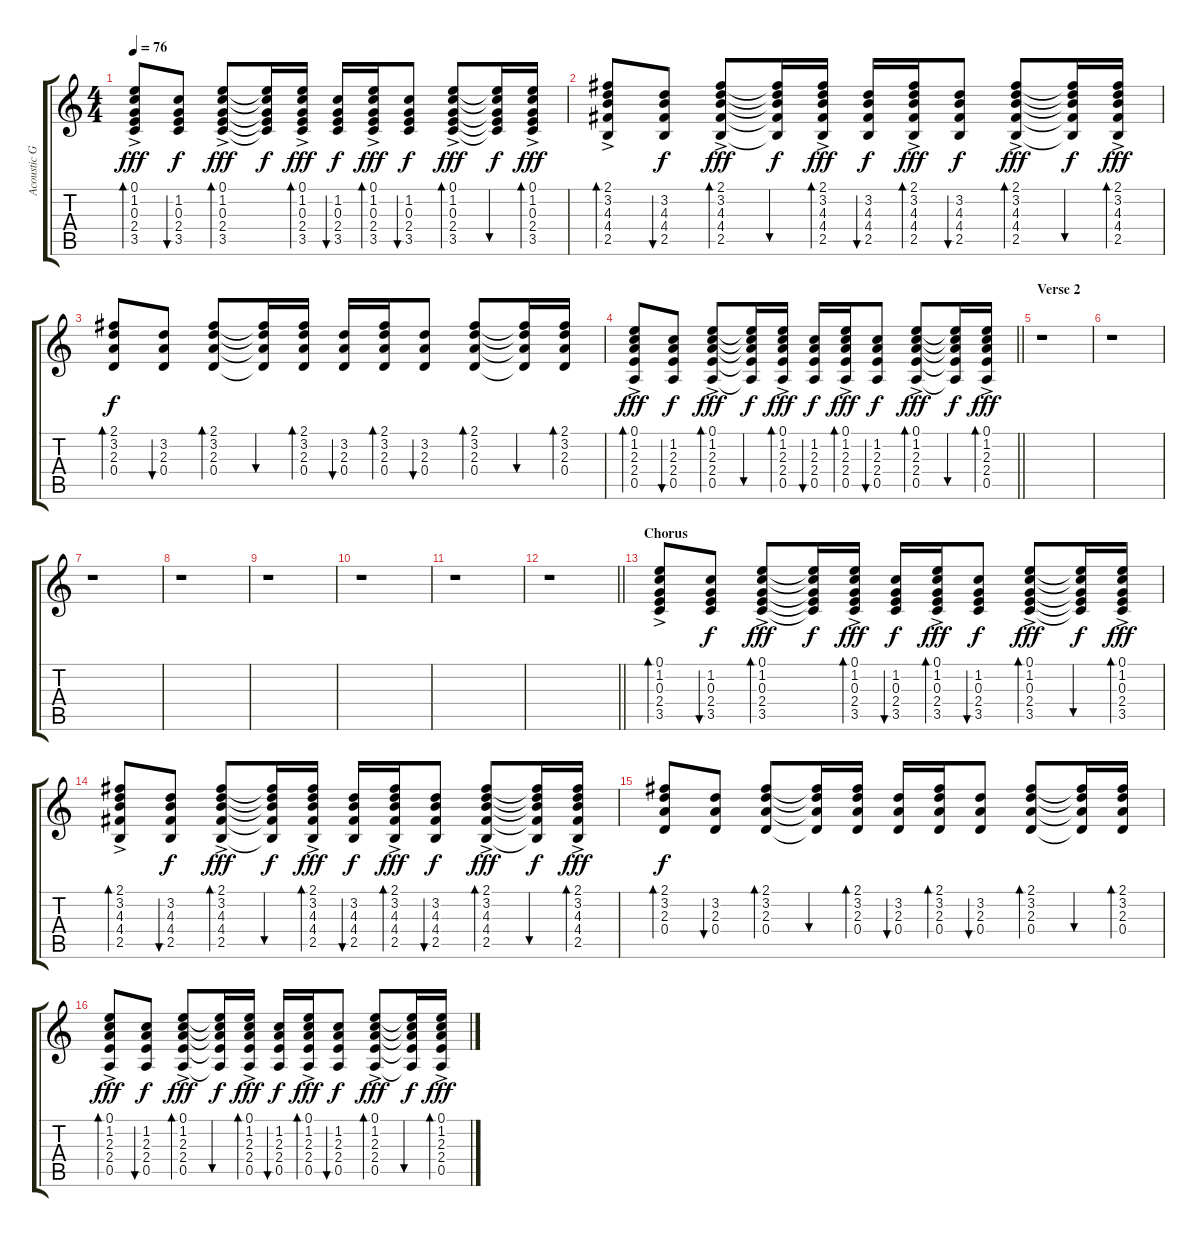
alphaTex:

\track ("Acoustic Gtr" "Acoustic G") {instrument acousticguitarsteel}
\staff {score tabs}
\tuning (E4 B3 G3 D3 A2 E2) {hide}
\ts (4 4)
\tempo 76
\clef g2
\ks c
(0.1 1.2 0.3 2.4 3.5{ac}).8{bd 30 dy fff} (1.2 0.3 2.4 3.5).8{bu 30 dy f} (0.1 1.2 0.3 2.4 3.5{ac}).8{bd 30 dy fff} (0.1{t} 1.2{t} 0.3{t} 2.4{t} 3.5{t}).16{dy f} (0.1 1.2 0.3 2.4 3.5{ac}).16{bd 30 dy fff} (1.2 0.3 2.4 3.5).16{bu 30 dy f} (0.1 1.2 0.3 2.4 3.5{ac}).16{bd 30 dy fff} (1.2 0.3 2.4 3.5).8{bu 30 dy f} (0.1 1.2 0.3 2.4 3.5{ac}).8{bd 30 dy fff} (0.1{t} 1.2{t} 0.3{t} 2.4{t} 3.5{t}).16{bu 30 dy f} (0.1 1.2 0.3 2.4 3.5{ac}).16{bd 30 dy fff} |
(2.1 3.2 4.3 4.4 2.5{ac}).8{bd 30} (3.2 4.3 4.4 2.5).8{bu 30 dy f} (2.1 3.2 4.3 4.4 2.5{ac}).8{bd 30 dy fff} (2.1{t} 3.2{t} 4.3{t} 4.4{t} 2.5{t}).16{bu 30 dy f} (2.1 3.2 4.3 4.4 2.5{ac}).16{bd 30 dy fff} (3.2 4.3 4.4 2.5).16{bu 30 dy f} (2.1 3.2 4.3 4.4 2.5{ac}).16{bd 30 dy fff} (3.2 4.3 4.4 2.5).8{bu 30 dy f} (2.1 3.2 4.3 4.4 2.5{ac}).8{bd 30 dy fff} (2.1{t} 3.2{t} 4.3{t} 4.4{t} 2.5{t}).16{bu 30 dy f} (2.1 3.2 4.3 4.4 2.5{ac}).16{bd 30 dy fff} |
(2.1 3.2 2.3 0.4).8{bd 30 dy f} (3.2 2.3 0.4).8{bu 30} (2.1 3.2 2.3 0.4).8{bd 30} (2.1{t} 3.2{t} 2.3{t} 0.4{t}).16{bu 30} (2.1 3.2 2.3 0.4).16{bd 30} (3.2 2.3 0.4).16{bu 30} (2.1 3.2 2.3 0.4).16{bd 30} (3.2 2.3 0.4).8{bu 30} (2.1 3.2 2.3 0.4).8{bd 30} (2.1{t} 3.2{t} 2.3{t} 0.4{t}).16{bu 30} (2.1 3.2 2.3 0.4).16{bd 30} |
\barLineRight lightlight
(0.1 1.2 2.3 2.4 0.5{ac}).8{bd 30 dy fff} (1.2 2.3 2.4 0.5).8{bu 30 dy f} (0.1 1.2 2.3 2.4 0.5{ac}).8{bd 30 dy fff} (0.1{t} 1.2{t} 2.3{t} 2.4{t} 0.5{t}).16{bu 30 dy f} (0.1 1.2 2.3 2.4 0.5{ac}).16{bd 30 dy fff} (1.2 2.3 2.4 0.5).16{bu 30 dy f} (0.1 1.2 2.3 2.4 0.5{ac}).16{bd 30 dy fff} (1.2 2.3 2.4 0.5).8{bu 30 dy f} (0.1 1.2 2.3 2.4 0.5{ac}).8{bd 30 dy fff} (0.1{t} 1.2{t} 2.3{t} 2.4{t} 0.5{t}).16{bu 30 dy f} (0.1 1.2 2.3 2.4 0.5{ac}).16{bd 30 dy fff} |
\section ("" "Verse 2")
r.1 |
r.1 |
r.1 |
r.1 |
r.1 |
r.1 |
r.1 |
\barLineRight lightlight
r.1 |
\section ("" "Chorus")
(0.1 1.2 0.3 2.4 3.5{ac}).8{bd 30} (1.2 0.3 2.4 3.5).8{bu 30 dy f} (0.1 1.2 0.3 2.4 3.5{ac}).8{bd 30 dy fff} (0.1{t} 1.2{t} 0.3{t} 2.4{t} 3.5{t}).16{dy f} (0.1 1.2 0.3 2.4 3.5{ac}).16{bd 30 dy fff} (1.2 0.3 2.4 3.5).16{bu 30 dy f} (0.1 1.2 0.3 2.4 3.5{ac}).16{bd 30 dy fff} (1.2 0.3 2.4 3.5).8{bu 30 dy f} (0.1 1.2 0.3 2.4 3.5{ac}).8{bd 30 dy fff} (0.1{t} 1.2{t} 0.3{t} 2.4{t} 3.5{t}).16{bu 30 dy f} (0.1 1.2 0.3 2.4 3.5{ac}).16{bd 30 dy fff} |
(2.1 3.2 4.3 4.4 2.5{ac}).8{bd 30} (3.2 4.3 4.4 2.5).8{bu 30 dy f} (2.1 3.2 4.3 4.4 2.5{ac}).8{bd 30 dy fff} (2.1{t} 3.2{t} 4.3{t} 4.4{t} 2.5{t}).16{bu 30 dy f} (2.1 3.2 4.3 4.4 2.5{ac}).16{bd 30 dy fff} (3.2 4.3 4.4 2.5).16{bu 30 dy f} (2.1 3.2 4.3 4.4 2.5{ac}).16{bd 30 dy fff} (3.2 4.3 4.4 2.5).8{bu 30 dy f} (2.1 3.2 4.3 4.4 2.5{ac}).8{bd 30 dy fff} (2.1{t} 3.2{t} 4.3{t} 4.4{t} 2.5{t}).16{bu 30 dy f} (2.1 3.2 4.3 4.4 2.5{ac}).16{bd 30 dy fff} |
(2.1 3.2 2.3 0.4).8{bd 30 dy f} (3.2 2.3 0.4).8{bu 30} (2.1 3.2 2.3 0.4).8{bd 30} (2.1{t} 3.2{t} 2.3{t} 0.4{t}).16{bu 30} (2.1 3.2 2.3 0.4).16{bd 30} (3.2 2.3 0.4).16{bu 30} (2.1 3.2 2.3 0.4).16{bd 30} (3.2 2.3 0.4).8{bu 30} (2.1 3.2 2.3 0.4).8{bd 30} (2.1{t} 3.2{t} 2.3{t} 0.4{t}).16{bu 30} (2.1 3.2 2.3 0.4).16{bd 30} |
(0.1 1.2 2.3 2.4 0.5{ac}).8{bd 30 dy fff} (1.2 2.3 2.4 0.5).8{bu 30 dy f} (0.1 1.2 2.3 2.4 0.5{ac}).8{bd 30 dy fff} (0.1{t} 1.2{t} 2.3{t} 2.4{t} 0.5{t}).16{bu 30 dy f} (0.1 1.2 2.3 2.4 0.5{ac}).16{bd 30 dy fff} (1.2 2.3 2.4 0.5).16{bu 30 dy f} (0.1 1.2 2.3 2.4 0.5{ac}).16{bd 30 dy fff} (1.2 2.3 2.4 0.5).8{bu 30 dy f} (0.1 1.2 2.3 2.4 0.5{ac}).8{bd 30 dy fff} (0.1{t} 1.2{t} 2.3{t} 2.4{t} 0.5{t}).16{bu 30 dy f} (0.1 1.2 2.3 2.4 0.5{ac}).16{bd 30 dy fff}
